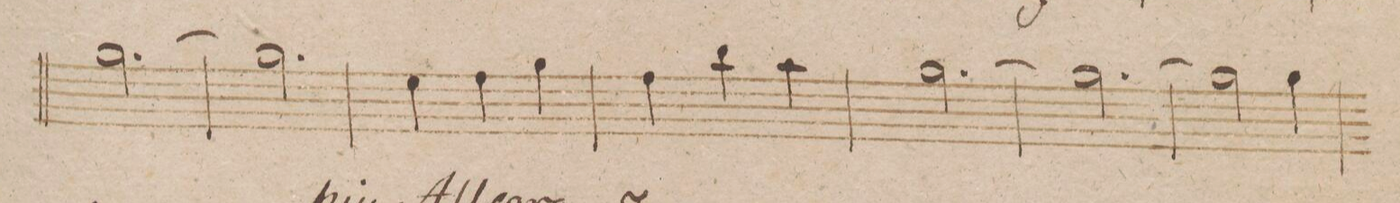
**kern	**dynam
*I"Flauto 2do	*
*clefG2	*
*k[b-]	*
*met(c)	*
*M3/4	*
[2.gg\	.
=26	=26
2.gg\]	.
=27	=27
4ee\	.
4ff\	.
4gg\	.
=28	=28
4ff\	.
4bb-\	.
4aa\	.
=29	=29
[2.gg\	.
=30	=30
2.gg\_	.
=31	=31
2gg\]	.
4gg\	.
=32	=32
*-	*-
